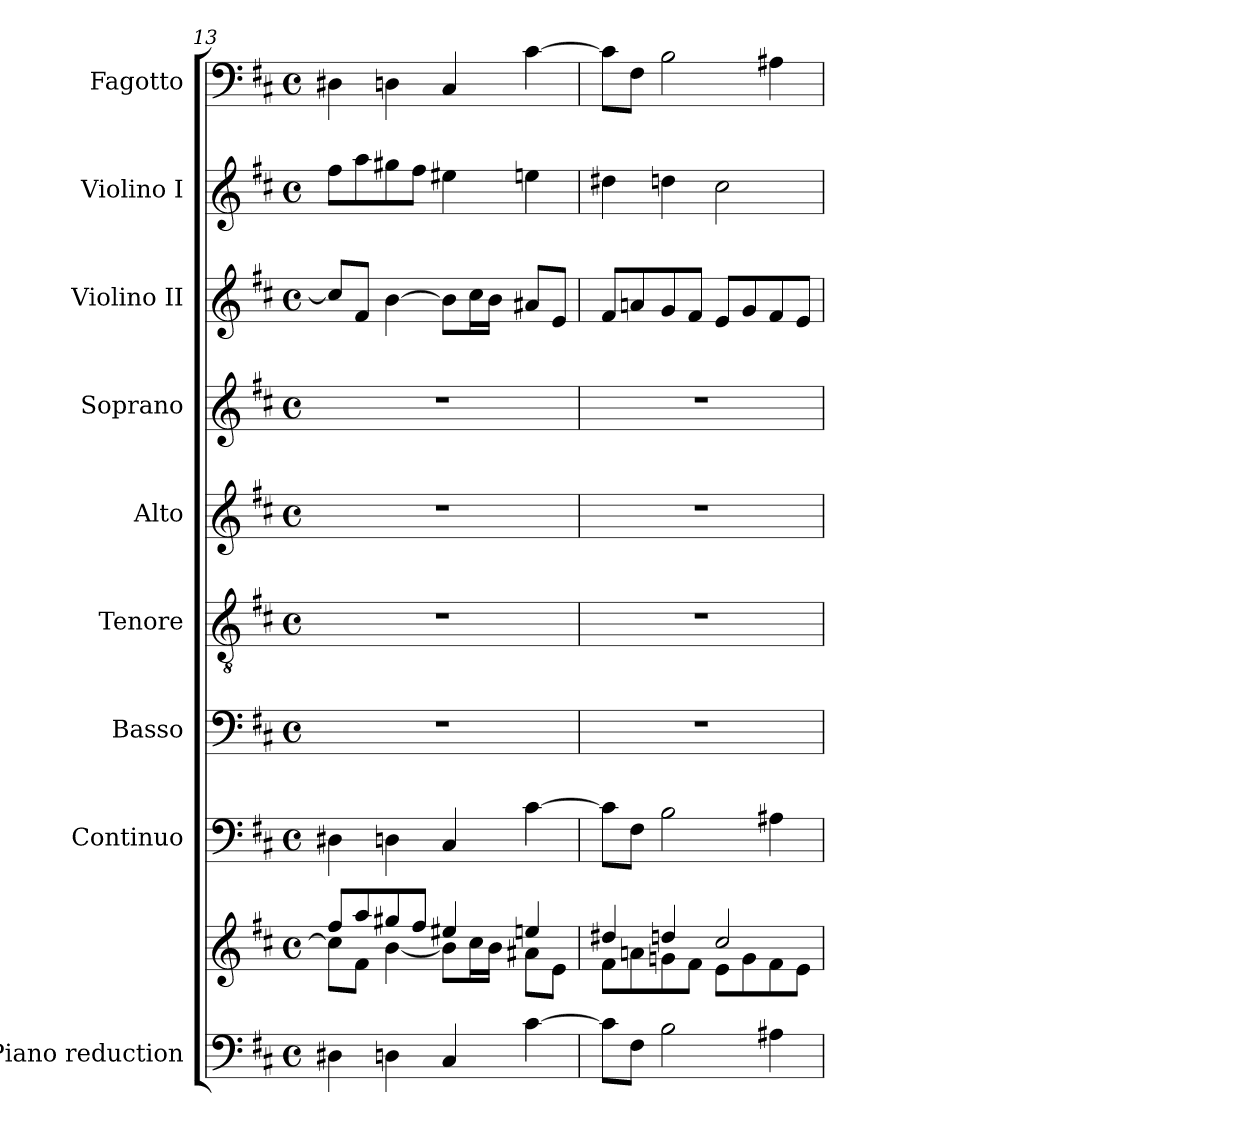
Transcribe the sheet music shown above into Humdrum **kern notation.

**kern	**kern	**kern	**kern	**kern	**kern	**kern	**kern	**kern	**kern
*part9	*part9	*part8	*part7	*part6	*part5	*part4	*part3	*part2	*part1
*staff10	*staff9	*staff8	*staff7	*staff6	*staff5	*staff4	*staff3	*staff2	*staff1
*I"Piano reduction	*	*I"Continuo	*I"Basso	*I"Tenore	*I"Alto	*I"Soprano	*I"Violino II	*I"Violino I	*I"Fagotto
*I'Pno	*	*	*	*	*	*	*I'Vln	*I'Vln	*
*clefF4	*clefG2	*clefF4	*clefF4	*clefGv2	*clefG2	*clefG2	*clefG2	*clefG2	*clefF4
*k[f#c#]	*k[f#c#]	*k[f#c#]	*k[f#c#]	*k[f#c#]	*k[f#c#]	*k[f#c#]	*k[f#c#]	*k[f#c#]	*k[f#c#]
*M4/4	*M4/4	*M4/4	*M4/4	*M4/4	*M4/4	*M4/4	*M4/4	*M4/4	*M4/4
*met(c)	*met(c)	*met(c)	*met(c)	*met(c)	*met(c)	*met(c)	*met(c)	*met(c)	*met(c)
=13	=13	=13	=13	=13	=13	=13	=13	=13	=13
*	*^	*	*	*	*	*	*	*	*
4D#X\	8ff#/L	8cc#\L]	4D#X\	1r	1r	1r	1r	8cc#/L]	8ff#\L	4D#X\
.	8aa/	8f#\J	.	.	.	.	.	8f#/J	8aa\	.
4Dn\	8gg#X/	[4b\	4Dn\	.	.	.	.	[4b\	8gg#X\	4Dn\
.	8ff#/J	.	.	.	.	.	.	.	8ff#\J	.
4C#/	4ee#X/	8b\L]	4C#/	.	.	.	.	8b\L]	4ee#X\	4C#/
.	.	16cc#\L	.	.	.	.	.	16cc#\L	.	.
.	.	16b\JJ	.	.	.	.	.	16b\JJ	.	.
[4c#\	4een/	8a#X\L	[4c#\	.	.	.	.	8a#X/L	4een\	[4c#\
.	.	8e\J	.	.	.	.	.	8e/J	.	.
=14	=14	=14	=14	=14	=14	=14	=14	=14	=14	=14
8c#\L]	4dd#X/	8f#\L	8c#\L]	1r	1r	1r	1r	8f#/L	4dd#X\	8c#\L]
8F#\J	.	8an\	8F#\J	.	.	.	.	8an/	.	8F#\J
2B\	4ddn/	8gn\	2B\	.	.	.	.	8g/	4ddn\	2B\
.	.	8f#\J	.	.	.	.	.	8f#/J	.	.
.	2cc#/	8e\L	.	.	.	.	.	8e/L	2cc#\	.
.	.	8g\	.	.	.	.	.	8g/	.	.
4A#X\	.	8f#\	4A#X\	.	.	.	.	8f#/	.	4A#X\
.	.	8e\J	.	.	.	.	.	8e/J	.	.
*	*v	*v	*	*	*	*	*	*	*	*
=	=	=	=	=	=	=	=	=	=
*-	*-	*-	*-	*-	*-	*-	*-	*-	*-
